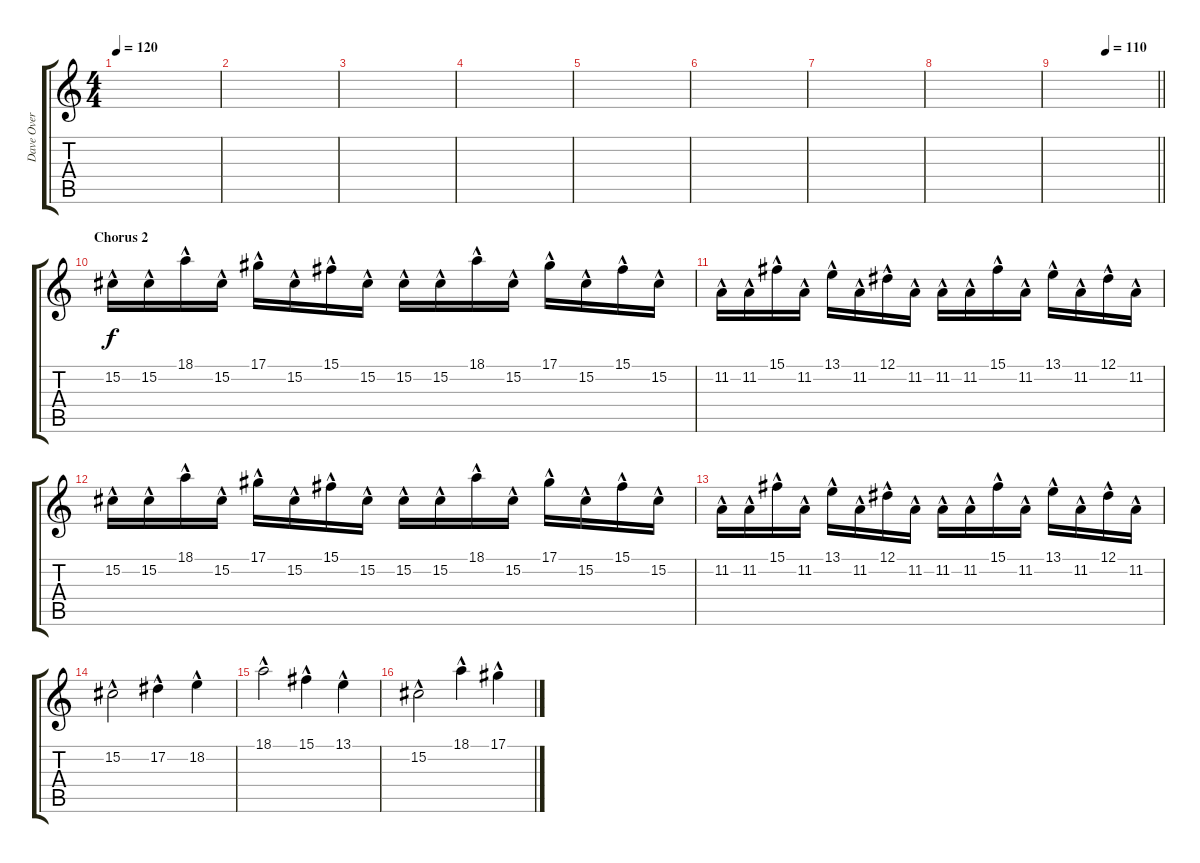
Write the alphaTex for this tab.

\track ("Dave Over Dub" "Dave Over ") {instrument lead5charang}
\staff {score tabs}
\tuning (Eb4 Bb3 Gb3 Db3 Ab2 Db2) {hide}
\ts (4 4)
\tempo 120
\clef g2
\ks c
|
|
|
|
|
|
|
|
\tempo (110 0.5)
\barLineRight lightlight
|
\section ("" "Chorus 2")
15.2{hac}.16 15.2{hac}.16 18.1{hac}.16 15.2{hac}.16 17.1{hac}.16 15.2{hac}.16 15.1{hac}.16 15.2{hac}.16 15.2{hac}.16 15.2{hac}.16 18.1{hac}.16 15.2{hac}.16 17.1{hac}.16 15.2{hac}.16 15.1{hac}.16 15.2{hac}.16 |
11.2{hac}.16 11.2{hac}.16 15.1{hac}.16 11.2{hac}.16 13.1{hac}.16 11.2{hac}.16 12.1{hac}.16 11.2{hac}.16 11.2{hac}.16 11.2{hac}.16 15.1{hac}.16 11.2{hac}.16 13.1{hac}.16 11.2{hac}.16 12.1{hac}.16 11.2{hac}.16 |
15.2{hac}.16 15.2{hac}.16 18.1{hac}.16 15.2{hac}.16 17.1{hac}.16 15.2{hac}.16 15.1{hac}.16 15.2{hac}.16 15.2{hac}.16 15.2{hac}.16 18.1{hac}.16 15.2{hac}.16 17.1{hac}.16 15.2{hac}.16 15.1{hac}.16 15.2{hac}.16 |
11.2{hac}.16 11.2{hac}.16 15.1{hac}.16 11.2{hac}.16 13.1{hac}.16 11.2{hac}.16 12.1{hac}.16 11.2{hac}.16 11.2{hac}.16 11.2{hac}.16 15.1{hac}.16 11.2{hac}.16 13.1{hac}.16 11.2{hac}.16 12.1{hac}.16 11.2{hac}.16 |
15.2{hac}.2 17.2{hac}.4 18.2{hac}.4 |
18.1{hac}.2 15.1{hac}.4 13.1{hac}.4 |
15.2{hac}.2 18.1{hac}.4 17.1{hac}.4
